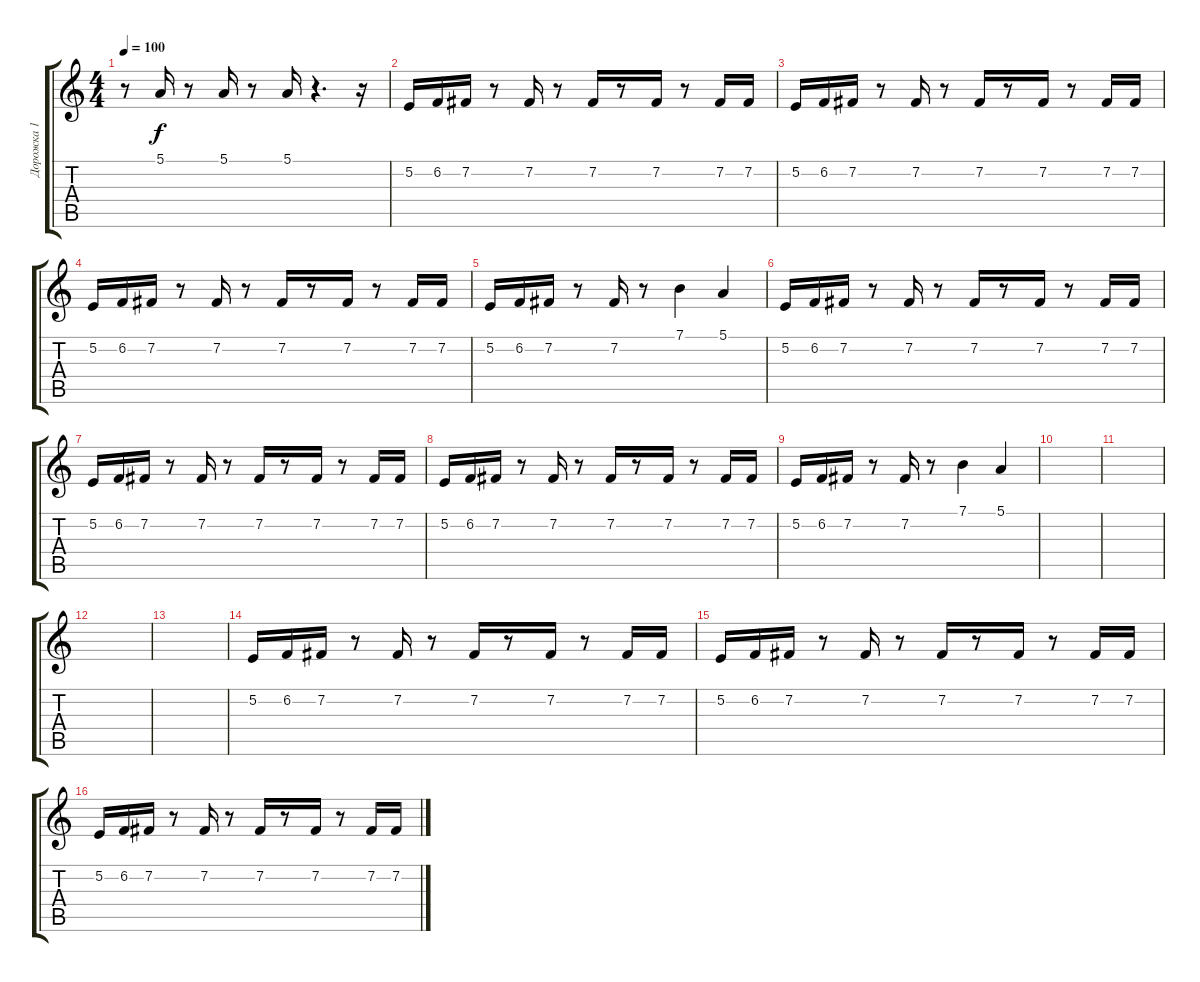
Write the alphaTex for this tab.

\track ("Дорожка 1" "Дорожка 1") {instrument electricpiano2}
\staff {score tabs}
\tuning (E4 B3 G3 D3 A2 E2) {hide}
\ts (4 4)
\tempo 100
\clef g2
\ks c
r.8{dy f} 5.1.16 r.8 5.1.16 r.8 5.1.16 r.4{d} r.16 |
5.2.16 6.2.16 7.2.16 r.8 7.2.16 r.8 7.2.16 r.8 7.2.16 r.8 7.2.16 7.2.16 |
5.2.16 6.2.16 7.2.16 r.8 7.2.16 r.8 7.2.16 r.8 7.2.16 r.8 7.2.16 7.2.16 |
5.2.16 6.2.16 7.2.16 r.8 7.2.16 r.8 7.2.16 r.8 7.2.16 r.8 7.2.16 7.2.16 |
5.2.16 6.2.16 7.2.16 r.8 7.2.16 r.8 7.1.4 5.1.4 |
5.2.16 6.2.16 7.2.16 r.8 7.2.16 r.8 7.2.16 r.8 7.2.16 r.8 7.2.16 7.2.16 |
5.2.16 6.2.16 7.2.16 r.8 7.2.16 r.8 7.2.16 r.8 7.2.16 r.8 7.2.16 7.2.16 |
5.2.16 6.2.16 7.2.16 r.8 7.2.16 r.8 7.2.16 r.8 7.2.16 r.8 7.2.16 7.2.16 |
5.2.16 6.2.16 7.2.16 r.8 7.2.16 r.8 7.1.4 5.1.4 |
|
|
|
|
5.2.16 6.2.16 7.2.16 r.8 7.2.16 r.8 7.2.16 r.8 7.2.16 r.8 7.2.16 7.2.16 |
5.2.16 6.2.16 7.2.16 r.8 7.2.16 r.8 7.2.16 r.8 7.2.16 r.8 7.2.16 7.2.16 |
5.2.16 6.2.16 7.2.16 r.8 7.2.16 r.8 7.2.16 r.8 7.2.16 r.8 7.2.16 7.2.16
